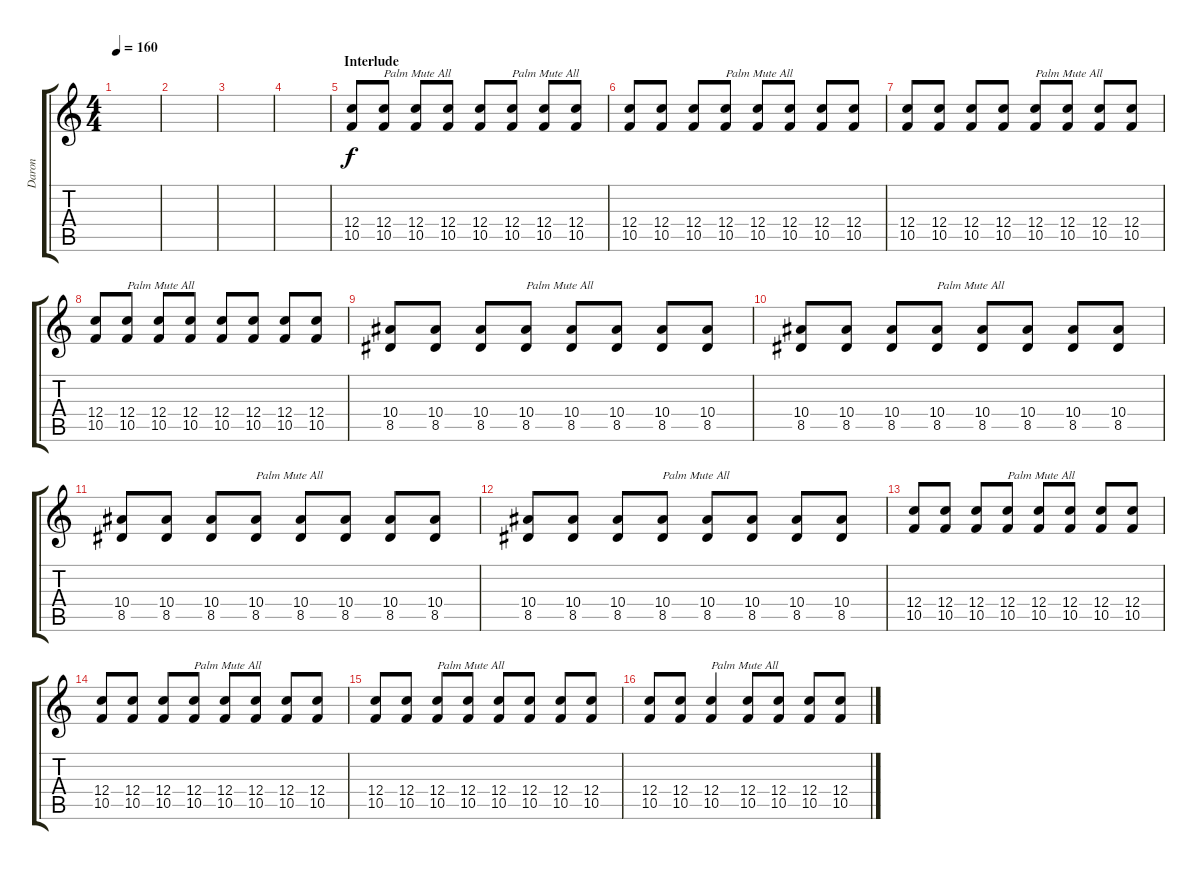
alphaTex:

\track ("Daron" "Daron") {instrument overdrivenguitar}
\staff {score tabs}
\tuning (D4 A3 F3 C3 G2 C2) {hide}
\ts (4 4)
\tempo 160
\clef g2
\ks c
|
|
|
|
\section ("" "Interlude")
(12.4 10.5).8 (12.4 10.5).8{txt "Palm Mute All"} (12.4 10.5).8 (12.4 10.5).8 (12.4 10.5).8 (12.4 10.5).8{txt "Palm Mute All"} (12.4 10.5).8 (12.4 10.5).8 |
(12.4 10.5).8 (12.4 10.5).8 (12.4 10.5).8 (12.4 10.5).8{txt "Palm Mute All"} (12.4 10.5).8 (12.4 10.5).8 (12.4 10.5).8 (12.4 10.5).8 |
(12.4 10.5).8 (12.4 10.5).8 (12.4 10.5).8 (12.4 10.5).8 (12.4 10.5).8{txt "Palm Mute All"} (12.4 10.5).8 (12.4 10.5).8 (12.4 10.5).8 |
(12.4 10.5).8 (12.4 10.5).8{txt "Palm Mute All"} (12.4 10.5).8 (12.4 10.5).8 (12.4 10.5).8 (12.4 10.5).8 (12.4 10.5).8 (12.4 10.5).8 |
(10.4 8.5).8 (10.4 8.5).8 (10.4 8.5).8 (10.4 8.5).8{txt "Palm Mute All"} (10.4 8.5).8 (10.4 8.5).8 (10.4 8.5).8 (10.4 8.5).8 |
(10.4 8.5).8 (10.4 8.5).8 (10.4 8.5).8 (10.4 8.5).8{txt "Palm Mute All"} (10.4 8.5).8 (10.4 8.5).8 (10.4 8.5).8 (10.4 8.5).8 |
(10.4 8.5).8 (10.4 8.5).8 (10.4 8.5).8 (10.4 8.5).8{txt "Palm Mute All"} (10.4 8.5).8 (10.4 8.5).8 (10.4 8.5).8 (10.4 8.5).8 |
(10.4 8.5).8 (10.4 8.5).8 (10.4 8.5).8 (10.4 8.5).8{txt "Palm Mute All"} (10.4 8.5).8 (10.4 8.5).8 (10.4 8.5).8 (10.4 8.5).8 |
(12.4 10.5).8 (12.4 10.5).8 (12.4 10.5).8 (12.4 10.5).8{txt "Palm Mute All"} (12.4 10.5).8 (12.4 10.5).8 (12.4 10.5).8 (12.4 10.5).8 |
(12.4 10.5).8 (12.4 10.5).8 (12.4 10.5).8 (12.4 10.5).8{txt "Palm Mute All"} (12.4 10.5).8 (12.4 10.5).8 (12.4 10.5).8 (12.4 10.5).8 |
(12.4 10.5).8 (12.4 10.5).8 (12.4 10.5).8{txt "Palm Mute All"} (12.4 10.5).8 (12.4 10.5).8 (12.4 10.5).8 (12.4 10.5).8 (12.4 10.5).8 |
(12.4 10.5).8 (12.4 10.5).8 (12.4 10.5).4{txt "Palm Mute All"} (12.4 10.5).8 (12.4 10.5).8 (12.4 10.5).8 (12.4 10.5).8
